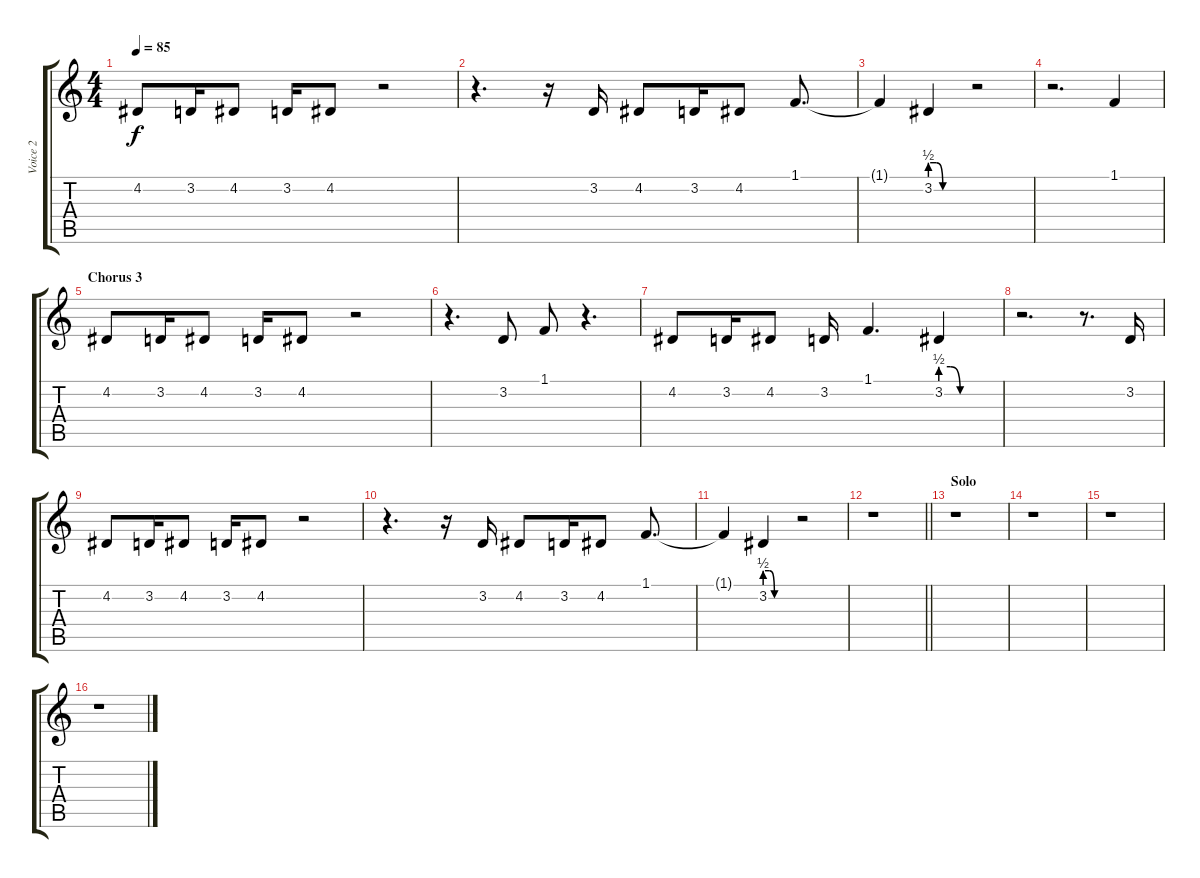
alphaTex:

\track ("Voice 2" "Voice 2") {instrument tenorsax}
\staff {score tabs}
\tuning (E4 B3 G3 D3 A2 E2) {hide}
\ts (4 4)
\tempo 85
\clef g2
\ks c
4.2.8{dy f} 3.2.16 4.2.8 3.2.16 4.2.8 r.2 |
r.4{d} r.16 3.2.16 4.2.8 3.2.16 4.2.8 1.1.8{d} |
1.1{t}.4 3.2{be (custom 0 2 10 2 20 0 40 0 60 0)}.4 r.2 |
r.2{d} 1.1.4 |
\section ("" "Chorus 3")
4.2.8 3.2.16 4.2.8 3.2.16 4.2.8 r.2 |
r.4{d} 3.2.8 1.1.8 r.4{d} |
4.2.8 3.2.16 4.2.8 3.2.16 1.1.4{d} 3.2{be (custom 0 2 10 2 20 0 40 0 60 0)}.4 |
r.2{d} r.8{d} 3.2.16 |
4.2.8 3.2.16 4.2.8 3.2.16 4.2.8 r.2 |
r.4{d} r.16 3.2.16 4.2.8 3.2.16 4.2.8 1.1.8{d} |
1.1{t}.4 3.2{be (custom 0 2 10 2 20 0 40 0 60 0)}.4 r.2 |
\barLineRight lightlight
r.1 |
\section ("" "Solo")
r.1 |
r.1 |
r.1 |
r.1
